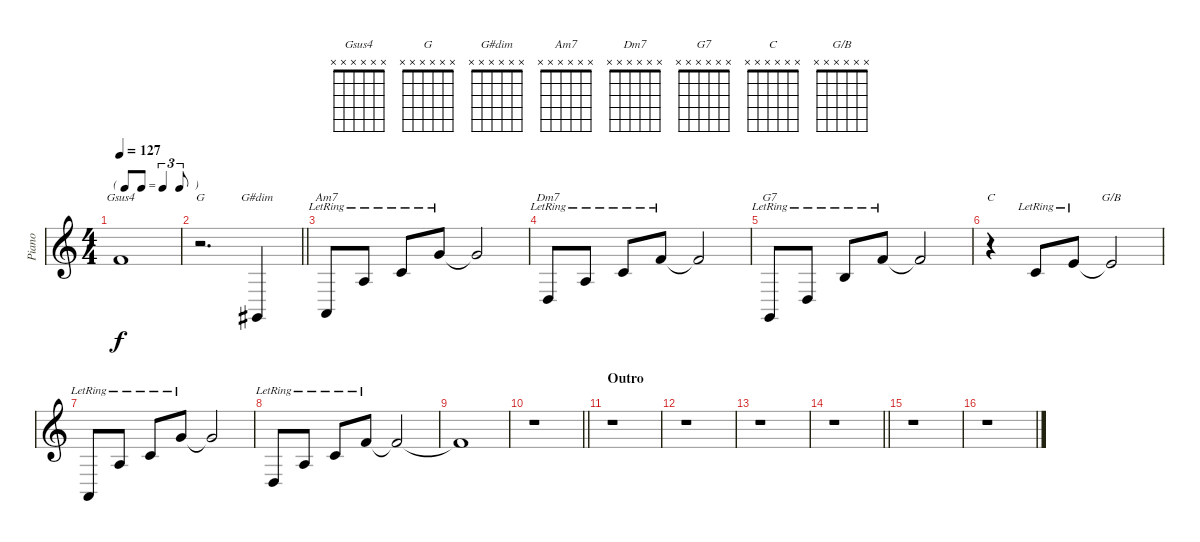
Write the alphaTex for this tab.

\track ("Piano" "Piano") {instrument acousticgrandpiano}
\staff {score}
\tuning (E4 B3 G3 D3 A2 E2) {hide}
\chord ("Gsus4" x x x x x x)
\chord ("G" x x x x x x)
\chord ("G#dim" x x x x x x)
\chord ("Am7" x x x x x x)
\chord ("Dm7" x x x x x x)
\chord ("G7" x x x x x x)
\chord ("C" x x x x x x)
\chord ("G/B" x x x x x x)
\ts (4 4)
\tf triplet8th
\tempo 127
\clef g2
\ks c
1.1{t}.1{ch "Gsus4" dy f} |
\barLineRight lightlight
r.2{d ch "G"} 4.6.4{ch "G#dim"} |
0.5{lr}.8{ch "Am7"} 2.3{lr}.8 1.2{lr}.8 3.1{lr}.8 3.1{t}.2 |
0.4{lr}.8{ch "Dm7"} 2.3{lr}.8 1.2{lr}.8 1.1{lr}.8 1.1{t}.2 |
3.6{lr}.8{ch "G7"} 0.4{lr}.8 0.2{lr}.8 1.1{lr}.8 1.1{t}.2 |
r.4{ch "C"} 1.2{lr}.8 0.1{lr}.8 0.1{t}.2{ch "G/B"} |
0.5{lr}.8 2.3{lr}.8 1.2{lr}.8 3.1{lr}.8 3.1{t}.2 |
0.4{lr}.8 2.3{lr}.8 1.2{lr}.8 1.1{lr}.8 1.1{t}.2 |
1.1{t}.1 |
\barLineRight lightlight
r.1 |
\section ("" "Outro")
r.1 |
r.1 |
r.1 |
\barLineRight lightlight
r.1 |
r.1 |
r.1
